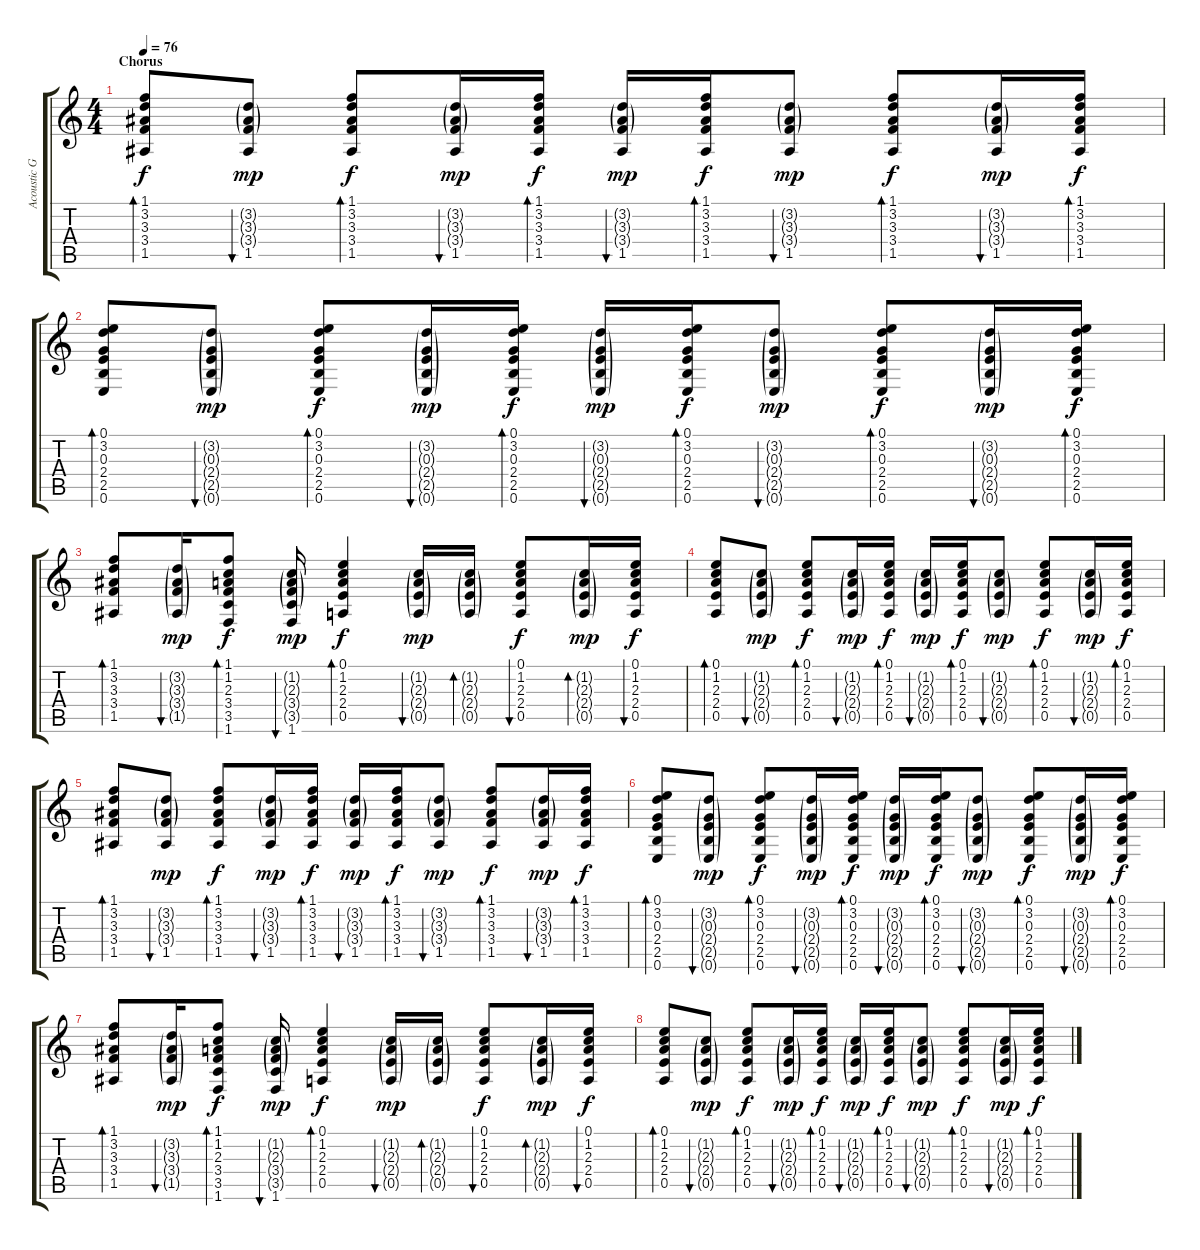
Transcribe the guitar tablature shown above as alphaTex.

\track ("Acoustic Gtr 2" "Acoustic G") {instrument acousticguitarnylon}
\staff {score tabs}
\tuning (E4 B3 G3 D3 A2 E2) {hide}
\ts (4 4)
\section ("" "Chorus")
\tempo 76
\clef g2
\ks c
(1.1 3.2 3.3 3.4 1.5).8{bd 60 dy f} (3.2{g} 3.3{g} 3.4{g} 1.5).8{bu 60 dy mp} (1.1 3.2 3.3 3.4 1.5).8{bd 60 dy f} (3.2{g} 3.3{g} 3.4{g} 1.5).16{bu 60 dy mp} (1.1 3.2 3.3 3.4 1.5).16{bd 60 dy f} (3.2{g} 3.3{g} 3.4{g} 1.5).16{bu 60 dy mp} (1.1 3.2 3.3 3.4 1.5).16{bd 60 dy f} (3.2{g} 3.3{g} 3.4{g} 1.5).8{bu 60 dy mp} (1.1 3.2 3.3 3.4 1.5).8{bd 60 dy f} (3.2{g} 3.3{g} 3.4{g} 1.5).16{bu 60 dy mp} (1.1 3.2 3.3 3.4 1.5).16{bd 60 dy f} |
(0.1 3.2 0.3 2.4 2.5 0.6).8{bd 60} (3.2{g} 0.3{g} 2.4{g} 2.5{g} 0.6{g}).8{bu 60 dy mp} (0.1 3.2 0.3 2.4 2.5 0.6).8{bd 60 dy f} (3.2{g} 0.3{g} 2.4{g} 2.5{g} 0.6{g}).16{bu 60 dy mp} (0.1 3.2 0.3 2.4 2.5 0.6).16{bd 60 dy f} (3.2{g} 0.3{g} 2.4{g} 2.5{g} 0.6{g}).16{bu 60 dy mp} (0.1 3.2 0.3 2.4 2.5 0.6).16{bd 60 dy f} (3.2{g} 0.3{g} 2.4{g} 2.5{g} 0.6{g}).8{bu 60 dy mp} (0.1 3.2 0.3 2.4 2.5 0.6).8{bd 60 dy f} (3.2{g} 0.3{g} 2.4{g} 2.5{g} 0.6{g}).16{bu 60 dy mp} (0.1 3.2 0.3 2.4 2.5 0.6).16{bd 60 dy f} |
(1.1 3.2 3.3 3.4 1.5).8{bd 60} (3.2{g} 3.3{g} 3.4{g} 1.5{g}).16{bu 60 dy mp} (1.1 1.2 2.3 3.4 3.5 1.6).8{bd 60 dy f} (1.2{g} 2.3{g} 3.4{g} 3.5{g} 1.6).16{bu 60 dy mp} (0.1 1.2 2.3 2.4 0.5).4{bd 60 dy f} (1.2{g} 2.3{g} 2.4{g} 0.5{g}).16{bu 60 dy mp} (1.2{g} 2.3{g} 2.4{g} 0.5{g}).16{bd 60} (0.1 1.2 2.3 2.4 0.5).8{bu 60 dy f} (1.2{g} 2.3{g} 2.4{g} 0.5{g}).16{bd 60 dy mp} (0.1 1.2 2.3 2.4 0.5).16{bu 60 dy f} |
(0.1 1.2 2.3 2.4 0.5).8{bd 60} (1.2{g} 2.3{g} 2.4{g} 0.5{g}).8{bu 60 dy mp} (0.1 1.2 2.3 2.4 0.5).8{bd 60 dy f} (1.2{g} 2.3{g} 2.4{g} 0.5{g}).16{bu 60 dy mp} (0.1 1.2 2.3 2.4 0.5).16{bd 60 dy f} (1.2{g} 2.3{g} 2.4{g} 0.5{g}).16{bu 60 dy mp} (0.1 1.2 2.3 2.4 0.5).16{bd 60 dy f} (1.2{g} 2.3{g} 2.4{g} 0.5{g}).8{bu 60 dy mp} (0.1 1.2 2.3 2.4 0.5).8{bd 60 dy f} (1.2{g} 2.3{g} 2.4{g} 0.5{g}).16{bu 60 dy mp} (0.1 1.2 2.3 2.4 0.5).16{bd 60 dy f} |
(1.1 3.2 3.3 3.4 1.5).8{bd 60} (3.2{g} 3.3{g} 3.4{g} 1.5).8{bu 60 dy mp} (1.1 3.2 3.3 3.4 1.5).8{bd 60 dy f} (3.2{g} 3.3{g} 3.4{g} 1.5).16{bu 60 dy mp} (1.1 3.2 3.3 3.4 1.5).16{bd 60 dy f} (3.2{g} 3.3{g} 3.4{g} 1.5).16{bu 60 dy mp} (1.1 3.2 3.3 3.4 1.5).16{bd 60 dy f} (3.2{g} 3.3{g} 3.4{g} 1.5).8{bu 60 dy mp} (1.1 3.2 3.3 3.4 1.5).8{bd 60 dy f} (3.2{g} 3.3{g} 3.4{g} 1.5).16{bu 60 dy mp} (1.1 3.2 3.3 3.4 1.5).16{bd 60 dy f} |
(0.1 3.2 0.3 2.4 2.5 0.6).8{bd 60} (3.2{g} 0.3{g} 2.4{g} 2.5{g} 0.6{g}).8{bu 60 dy mp} (0.1 3.2 0.3 2.4 2.5 0.6).8{bd 60 dy f} (3.2{g} 0.3{g} 2.4{g} 2.5{g} 0.6{g}).16{bu 60 dy mp} (0.1 3.2 0.3 2.4 2.5 0.6).16{bd 60 dy f} (3.2{g} 0.3{g} 2.4{g} 2.5{g} 0.6{g}).16{bu 60 dy mp} (0.1 3.2 0.3 2.4 2.5 0.6).16{bd 60 dy f} (3.2{g} 0.3{g} 2.4{g} 2.5{g} 0.6{g}).8{bu 60 dy mp} (0.1 3.2 0.3 2.4 2.5 0.6).8{bd 60 dy f} (3.2{g} 0.3{g} 2.4{g} 2.5{g} 0.6{g}).16{bu 60 dy mp} (0.1 3.2 0.3 2.4 2.5 0.6).16{bd 60 dy f} |
(1.1 3.2 3.3 3.4 1.5).8{bd 60} (3.2{g} 3.3{g} 3.4{g} 1.5{g}).16{bu 60 dy mp} (1.1 1.2 2.3 3.4 3.5 1.6).8{bd 60 dy f} (1.2{g} 2.3{g} 3.4{g} 3.5{g} 1.6).16{bu 60 dy mp} (0.1 1.2 2.3 2.4 0.5).4{bd 60 dy f} (1.2{g} 2.3{g} 2.4{g} 0.5{g}).16{bu 60 dy mp} (1.2{g} 2.3{g} 2.4{g} 0.5{g}).16{bd 60} (0.1 1.2 2.3 2.4 0.5).8{bu 60 dy f} (1.2{g} 2.3{g} 2.4{g} 0.5{g}).16{bd 60 dy mp} (0.1 1.2 2.3 2.4 0.5).16{bu 60 dy f} |
(0.1 1.2 2.3 2.4 0.5).8{bd 60} (1.2{g} 2.3{g} 2.4{g} 0.5{g}).8{bu 60 dy mp} (0.1 1.2 2.3 2.4 0.5).8{bd 60 dy f} (1.2{g} 2.3{g} 2.4{g} 0.5{g}).16{bu 60 dy mp} (0.1 1.2 2.3 2.4 0.5).16{bd 60 dy f} (1.2{g} 2.3{g} 2.4{g} 0.5{g}).16{bu 60 dy mp} (0.1 1.2 2.3 2.4 0.5).16{bd 60 dy f} (1.2{g} 2.3{g} 2.4{g} 0.5{g}).8{bu 60 dy mp} (0.1 1.2 2.3 2.4 0.5).8{bd 60 dy f} (1.2{g} 2.3{g} 2.4{g} 0.5{g}).16{bu 60 dy mp} (0.1 1.2 2.3 2.4 0.5).16{bd 60 dy f}
